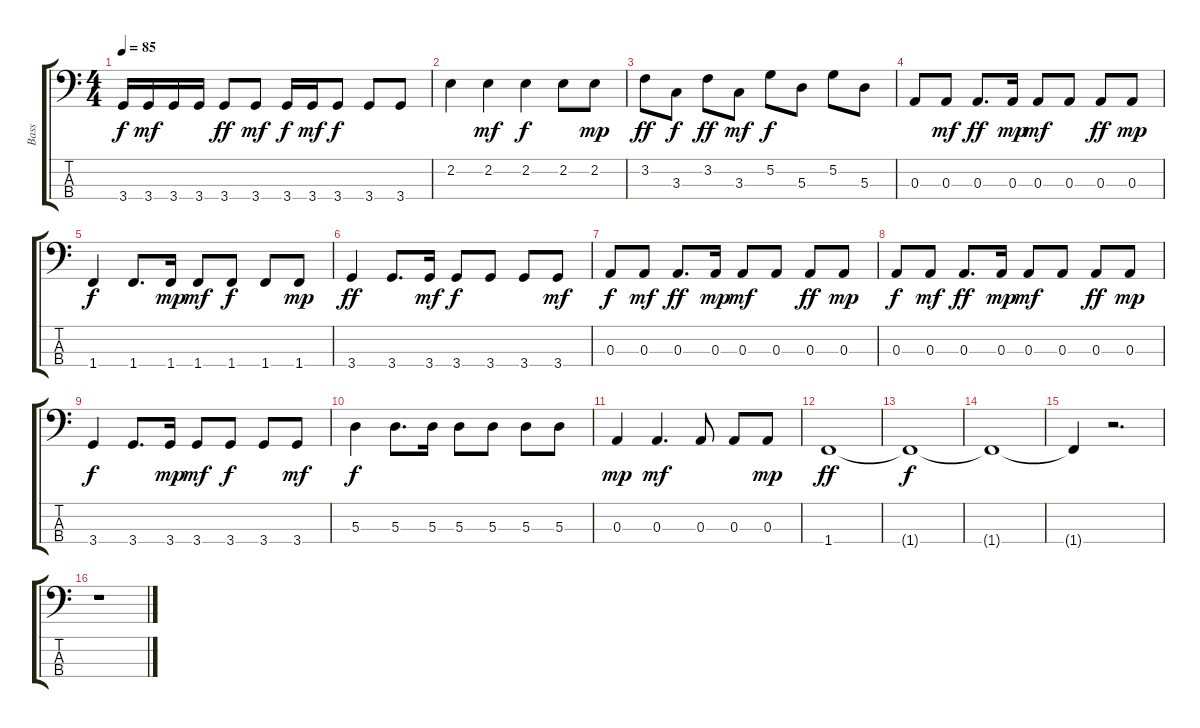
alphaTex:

\track ("Bass                " "Bass      ") {instrument electricbassfinger}
\staff {score tabs}
\tuning (G2 D2 A1 E1) {hide}
\ts (4 4)
\tempo 85
\clef f4
\ks c
3.4.16{dy f} 3.4.16{dy mf} 3.4.16 3.4.16 3.4.8{dy ff} 3.4.8{dy mf} 3.4.16{dy f} 3.4.16{dy mf} 3.4.8{dy f} 3.4.8 3.4.8 |
2.2.4 2.2.4{dy mf} 2.2.4{dy f} 2.2.8 2.2.8{dy mp} |
3.2.8{dy ff} 3.3.8{dy f} 3.2.8{dy ff} 3.3.8{dy mf} 5.2.8{dy f} 5.3.8 5.2.8 5.3.8 |
0.3.8 0.3.8{dy mf} 0.3.8{d dy ff} 0.3.16{dy mp} 0.3.8{dy mf} 0.3.8 0.3.8{dy ff} 0.3.8{dy mp} |
1.4.4{dy f} 1.4.8{d} 1.4.16{dy mp} 1.4.8{dy mf} 1.4.8{dy f} 1.4.8 1.4.8{dy mp} |
3.4.4{dy ff} 3.4.8{d} 3.4.16{dy mf} 3.4.8{dy f} 3.4.8 3.4.8 3.4.8{dy mf} |
0.3.8{dy f} 0.3.8{dy mf} 0.3.8{d dy ff} 0.3.16{dy mp} 0.3.8{dy mf} 0.3.8 0.3.8{dy ff} 0.3.8{dy mp} |
0.3.8{dy f} 0.3.8{dy mf} 0.3.8{d dy ff} 0.3.16{dy mp} 0.3.8{dy mf} 0.3.8 0.3.8{dy ff} 0.3.8{dy mp} |
3.4.4{dy f} 3.4.8{d} 3.4.16{dy mp} 3.4.8{dy mf} 3.4.8{dy f} 3.4.8 3.4.8{dy mf} |
5.3.4{dy f} 5.3.8{d} 5.3.16 5.3.8 5.3.8 5.3.8 5.3.8 |
0.3.4{dy mp} 0.3.4{d dy mf} 0.3.8 0.3.8 0.3.8{dy mp} |
1.4.1{dy ff} |
1.4{t}.1{dy f} |
1.4{t}.1 |
1.4{t}.4 r.2{d} |
r.1
